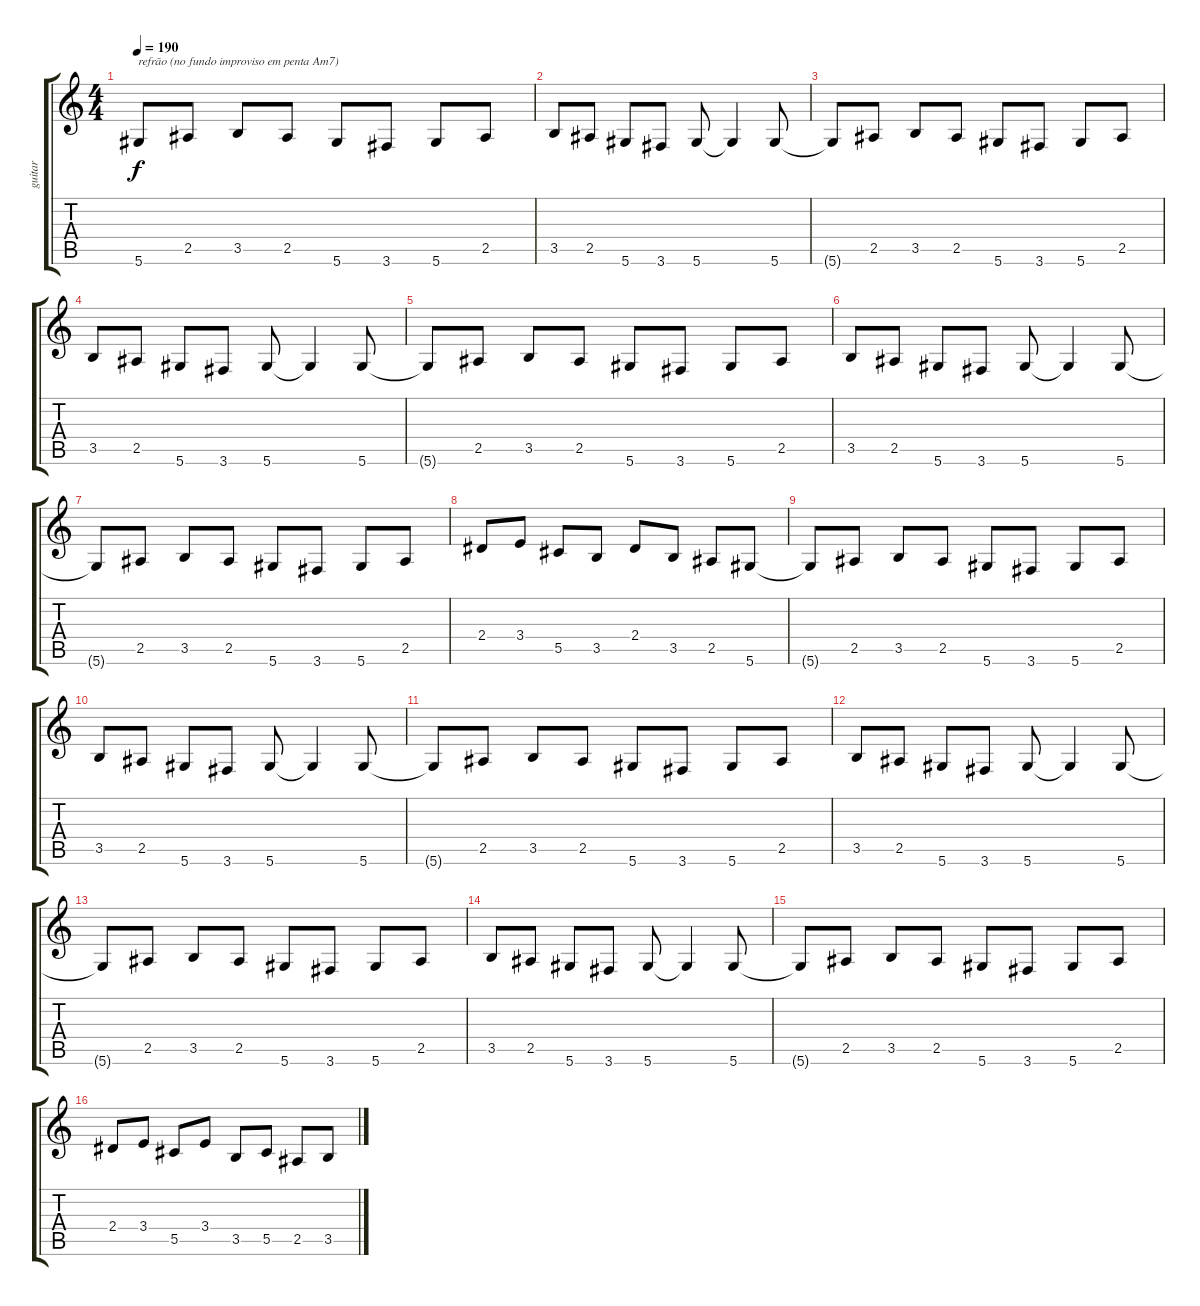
\track ("guitar" "guitar") {instrument distortionguitar}
\staff {score tabs}
\tuning (Eb4 Bb3 Gb3 Db3 Ab2 Eb2) {hide}
\ts (4 4)
\tempo 190
\clef g2
\ks c
5.6.8{txt "refrão (no fundo improviso em penta Am7)" dy f} 2.5.8 3.5.8 2.5.8 5.6.8 3.6.8 5.6.8 2.5.8 |
3.5.8 2.5.8 5.6.8 3.6.8 5.6.8 5.6{t}.4 5.6.8 |
5.6{t}.8 2.5.8 3.5.8 2.5.8 5.6.8 3.6.8 5.6.8 2.5.8 |
3.5.8 2.5.8 5.6.8 3.6.8 5.6.8 5.6{t}.4 5.6.8 |
5.6{t}.8 2.5.8 3.5.8 2.5.8 5.6.8 3.6.8 5.6.8 2.5.8 |
3.5.8 2.5.8 5.6.8 3.6.8 5.6.8 5.6{t}.4 5.6.8 |
5.6{t}.8 2.5.8 3.5.8 2.5.8 5.6.8 3.6.8 5.6.8 2.5.8 |
2.4.8 3.4.8 5.5.8 3.5.8 2.4.8 3.5.8 2.5.8 5.6.8 |
5.6{t}.8 2.5.8 3.5.8 2.5.8 5.6.8 3.6.8 5.6.8 2.5.8 |
3.5.8 2.5.8 5.6.8 3.6.8 5.6.8 5.6{t}.4 5.6.8 |
5.6{t}.8 2.5.8 3.5.8 2.5.8 5.6.8 3.6.8 5.6.8 2.5.8 |
3.5.8 2.5.8 5.6.8 3.6.8 5.6.8 5.6{t}.4 5.6.8 |
5.6{t}.8 2.5.8 3.5.8 2.5.8 5.6.8 3.6.8 5.6.8 2.5.8 |
3.5.8 2.5.8 5.6.8 3.6.8 5.6.8 5.6{t}.4 5.6.8 |
5.6{t}.8 2.5.8 3.5.8 2.5.8 5.6.8 3.6.8 5.6.8 2.5.8 |
2.4.8 3.4.8 5.5.8 3.4.8 3.5.8 5.5.8 2.5.8 3.5.8
